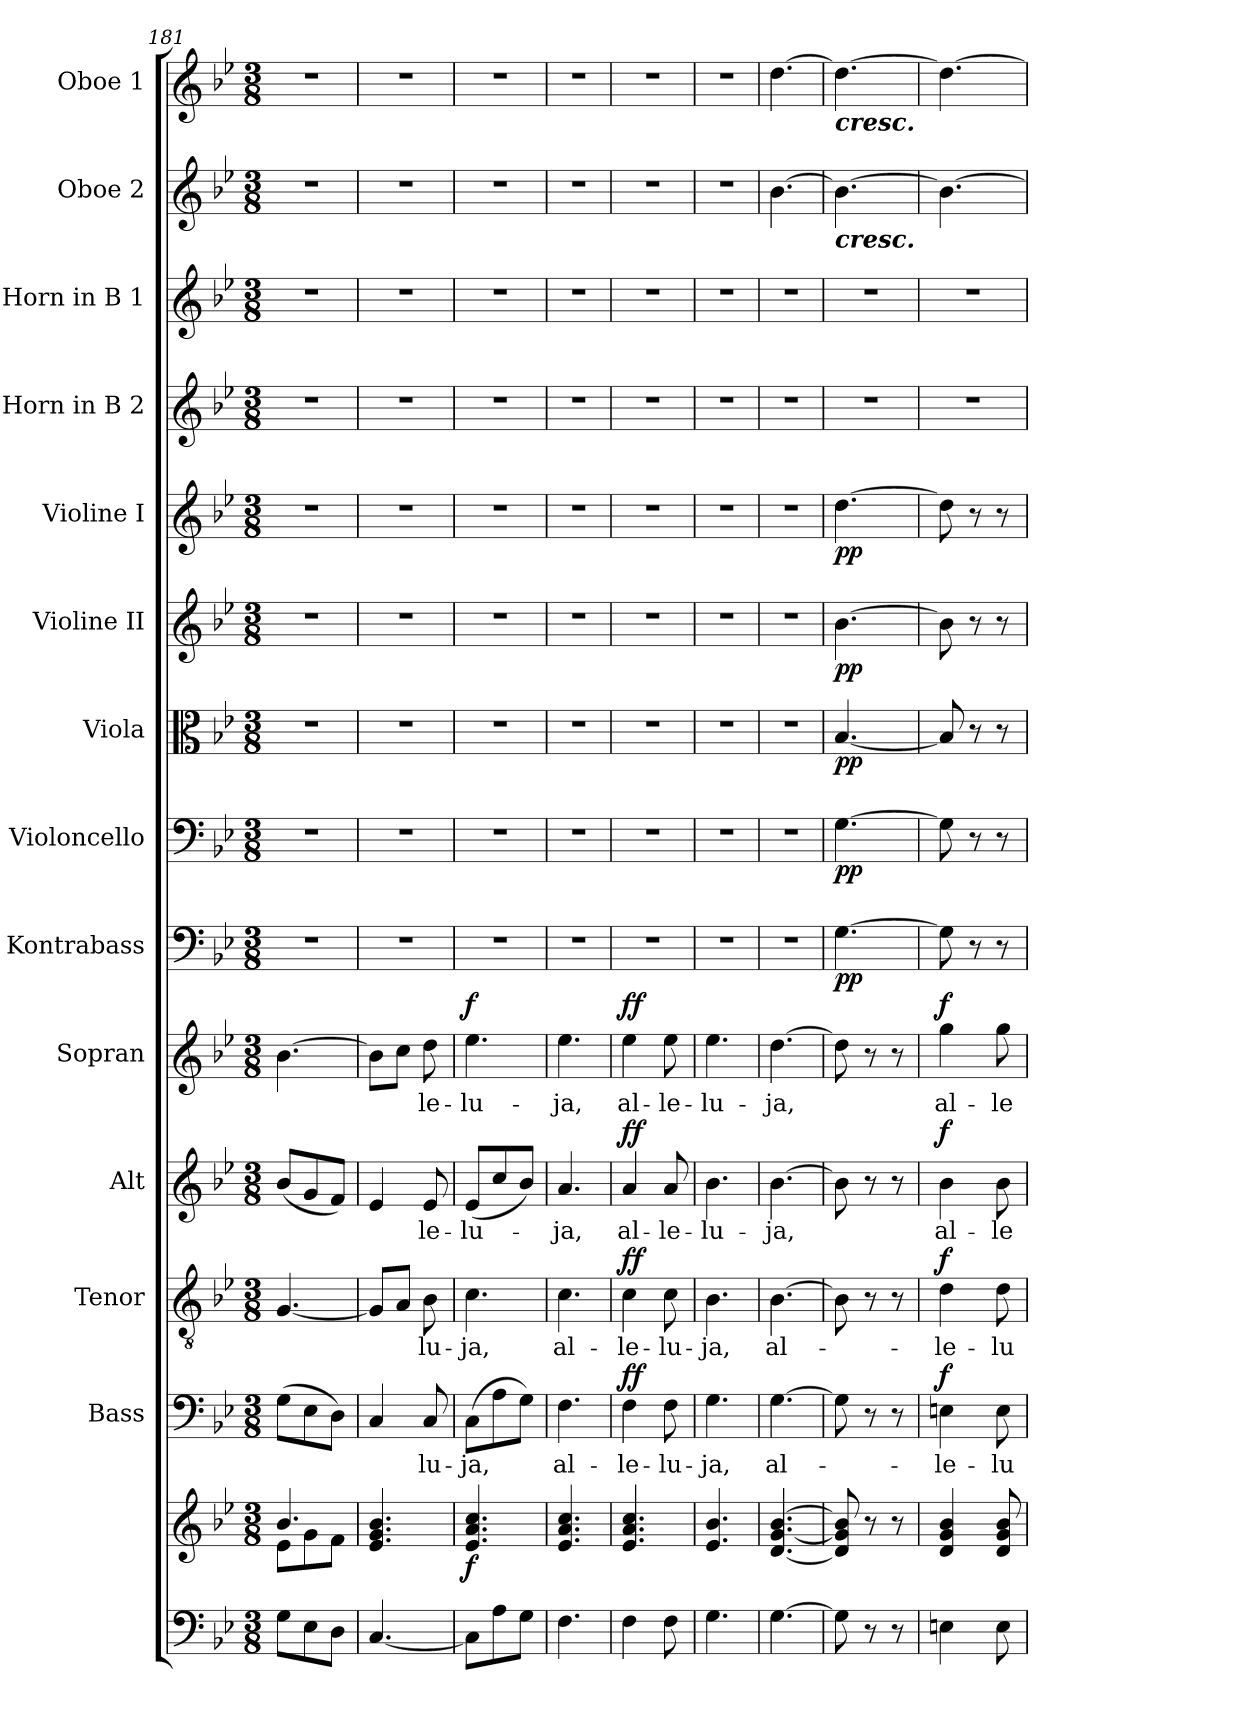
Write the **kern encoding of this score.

**kern	**kern	**dynam	**kern	**text	**dynam	**kern	**text	**dynam	**kern	**text	**dynam	**kern	**text	**dynam	**kern	**dynam	**kern	**dynam	**kern	**dynam	**kern	**dynam	**kern	**dynam	**kern	**kern	**kern	**kern
*part14	*part14	*part14	*part13	*part13	*part13	*part12	*part12	*part12	*part11	*part11	*part11	*part10	*part10	*part10	*part9	*part9	*part8	*part8	*part7	*part7	*part6	*part6	*part5	*part5	*part4	*part3	*part2	*part1
*staff15	*staff14	*staff14/15	*staff13	*staff13	*staff13	*staff12	*staff12	*staff12	*staff11	*staff11	*staff11	*staff10	*staff10	*staff10	*staff9	*staff9	*staff8	*staff8	*staff7	*staff7	*staff6	*staff6	*staff5	*staff5	*staff4	*staff3	*staff2	*staff1
*	*	*	*I"Bass	*	*	*I"Tenor	*	*	*I"Alt	*	*	*I"Sopran	*	*	*I"Kontrabass	*	*I"Violoncello	*	*I"Viola	*	*I"Violine II	*	*I"Violine I	*	*I"Horn in B 2	*I"Horn in B 1	*I"Oboe 2	*I"Oboe 1
*	*	*	*I'B.	*	*	*I'T.	*	*	*I'A.	*	*	*I'S.	*	*	*I'Kb.	*	*I'Vc.	*	*I'Vla.	*	*I'Vl. II	*	*I'Vl. I	*	*	*	*I'Ob. 2	*I'Ob. 1
*clefF4	*clefG2	*	*clefF4	*	*	*clefGv2	*	*	*clefG2	*	*	*clefG2	*	*	*clefF4	*	*clefF4	*	*clefC3	*	*clefG2	*	*clefG2	*	*clefG2	*clefG2	*clefG2	*clefG2
*	*	*	*	*	*	*	*	*	*	*	*	*	*	*	*ITrd7c12	*	*	*	*	*	*	*	*	*	*ITrd8c14	*ITrd8c14	*	*
*k[b-e-]	*k[b-e-]	*	*k[b-e-]	*	*	*k[b-e-]	*	*	*k[b-e-]	*	*	*k[b-e-]	*	*	*k[b-e-]	*	*k[b-e-]	*	*k[b-e-]	*	*k[b-e-]	*	*k[b-e-]	*	*k[b-e-]	*k[b-e-]	*k[b-e-]	*k[b-e-]
*B-:	*B-:	*	*B-:	*	*	*B-:	*	*	*B-:	*	*	*B-:	*	*	*B-:	*	*B-:	*	*B-:	*	*B-:	*	*B-:	*	*B-:	*B-:	*B-:	*B-:
*M3/8	*M3/8	*	*M3/8	*	*	*M3/8	*	*	*M3/8	*	*	*M3/8	*	*	*M3/8	*	*M3/8	*	*M3/8	*	*M3/8	*	*M3/8	*	*M3/8	*M3/8	*M3/8	*M3/8
=181	=181	=181	=181	=181	=181	=181	=181	=181	=181	=181	=181	=181	=181	=181	=181	=181	=181	=181	=181	=181	=181	=181	=181	=181	=181	=181	=181	=181
*	*^	*	*	*	*	*	*	*	*	*	*	*	*	*	*	*	*	*	*	*	*	*	*	*	*	*	*	*
8G\L	4.b-/	8e-\L	.	(>8G\L	.	.	[4.G/	.	.	(<8b-/L	.	.	[4.b-\	.	.	4.r	.	4.r	.	4.r	.	4.r	.	4.r	.	4.r	4.r	4.r	4.r
8E-\	.	8g\	.	8E-\	.	.	.	.	.	8g/	.	.	.	.	.	.	.	.	.	.	.	.	.	.	.	.	.	.	.
8D\J	.	8f\J	.	8D\J)	.	.	.	.	.	8f/J)	.	.	.	.	.	.	.	.	.	.	.	.	.	.	.	.	.	.	.
*	*v	*v	*	*	*	*	*	*	*	*	*	*	*	*	*	*	*	*	*	*	*	*	*	*	*	*	*	*	*
!!LO:PB:g=z
=182	=182	=182	=182	=182	=182	=182	=182	=182	=182	=182	=182	=182	=182	=182	=182	=182	=182	=182	=182	=182	=182	=182	=182	=182	=182	=182	=182	=182
[4.C/	4.e-/ 4.g/ 4.b-/	.	4C/	.	.	8G/L]	.	.	4e-/	.	.	8b-\L]	.	.	4.r	.	4.r	.	4.r	.	4.r	.	4.r	.	4.r	4.r	4.r	4.r
.	.	.	.	.	.	8A/J	.	.	.	.	.	8cc\J	.	.	.	.	.	.	.	.	.	.	.	.	.	.	.	.
!	!	!	!	!LO:LY:b	!	!	!LO:LY:b	!	!	!LO:LY:b	!	!	!LO:LY:b	!	!	!	!	!	!	!	!	!	!	!	!	!	!	!
.	.	.	8C/	-lu-	.	8B-\	-lu-	.	8e-/	-le-	.	8dd\	-le-	.	.	.	.	.	.	.	.	.	.	.	.	.	.	.
=183	=183	=183	=183	=183	=183	=183	=183	=183	=183	=183	=183	=183	=183	=183	=183	=183	=183	=183	=183	=183	=183	=183	=183	=183	=183	=183	=183	=183
!	!	!LO:DY:b	!	!LO:LY:b	!	!	!LO:LY:b	!	!	!LO:LY:b	!	!	!LO:LY:b	!LO:DY:a	!	!	!	!	!	!	!	!	!	!	!	!	!	!
8C\L]	4.e-/ 4.a/ 4.cc/	f	(>8C\L	-ja,	.	4.c\	-ja,	.	(<8e-/L	-lu-	.	4.ee-\	-lu-	f	4.r	.	4.r	.	4.r	.	4.r	.	4.r	.	4.r	4.r	4.r	4.r
8A\	.	.	8A\	.	.	.	.	.	8cc/	.	.	.	.	.	.	.	.	.	.	.	.	.	.	.	.	.	.	.
8G\J	.	.	8G\J)	.	.	.	.	.	8b-/J)	.	.	.	.	.	.	.	.	.	.	.	.	.	.	.	.	.	.	.
=184	=184	=184	=184	=184	=184	=184	=184	=184	=184	=184	=184	=184	=184	=184	=184	=184	=184	=184	=184	=184	=184	=184	=184	=184	=184	=184	=184	=184
!	!	!	!	!LO:LY:b	!	!	!LO:LY:b	!	!	!LO:LY:b	!	!	!LO:LY:b	!	!	!	!	!	!	!	!	!	!	!	!	!	!	!
4.F\	4.e-/ 4.a/ 4.cc/	.	4.F\	al-	.	4.c\	al-	.	4.a/	-ja,	.	4.ee-\	-ja,	.	4.r	.	4.r	.	4.r	.	4.r	.	4.r	.	4.r	4.r	4.r	4.r
=185	=185	=185	=185	=185	=185	=185	=185	=185	=185	=185	=185	=185	=185	=185	=185	=185	=185	=185	=185	=185	=185	=185	=185	=185	=185	=185	=185	=185
!	!	!	!	!LO:LY:b	!LO:DY:a	!	!LO:LY:b	!LO:DY:a	!	!LO:LY:b	!LO:DY:a	!	!LO:LY:b	!LO:DY:a	!	!	!	!	!	!	!	!	!	!	!	!	!	!
4F\	4.e-/ 4.a/ 4.cc/	.	4F\	-le-	ff	4c\	-le-	ff	4a/	al-	ff	4ee-\	al-	ff	4.r	.	4.r	.	4.r	.	4.r	.	4.r	.	4.r	4.r	4.r	4.r
!	!	!	!	!LO:LY:b	!	!	!LO:LY:b	!	!	!LO:LY:b	!	!	!LO:LY:b	!	!	!	!	!	!	!	!	!	!	!	!	!	!	!
8F\	.	.	8F\	-lu-	.	8c\	-lu-	.	8a/	-le-	.	8ee-\	-le-	.	.	.	.	.	.	.	.	.	.	.	.	.	.	.
=186	=186	=186	=186	=186	=186	=186	=186	=186	=186	=186	=186	=186	=186	=186	=186	=186	=186	=186	=186	=186	=186	=186	=186	=186	=186	=186	=186	=186
!	!	!	!	!LO:LY:b	!	!	!LO:LY:b	!	!	!LO:LY:b	!	!	!LO:LY:b	!	!	!	!	!	!	!	!	!	!	!	!	!	!	!
4.G\	4.e-/ 4.b-/	.	4.G\	-ja,	.	4.B-\	-ja,	.	4.b-\	-lu-	.	4.ee-\	-lu-	.	4.r	.	4.r	.	4.r	.	4.r	.	4.r	.	4.r	4.r	4.r	4.r
=187	=187	=187	=187	=187	=187	=187	=187	=187	=187	=187	=187	=187	=187	=187	=187	=187	=187	=187	=187	=187	=187	=187	=187	=187	=187	=187	=187	=187
!	!	!	!	!LO:LY:b	!	!	!LO:LY:b	!	!	!LO:LY:b	!	!	!LO:LY:b	!	!	!	!	!	!	!	!	!	!	!	!	!	!	!
[4.G\	[4.d/ [4.g/ [4.b-/	.	[4.G\	al-	.	[4.B-\	al-	.	[4.b-\	-ja,	.	[4.dd\	-ja,	.	4.r	.	4.r	.	4.r	.	4.r	.	4.r	.	4.r	4.r	[4.b-\	[4.dd\
=188	=188	=188	=188	=188	=188	=188	=188	=188	=188	=188	=188	=188	=188	=188	=188	=188	=188	=188	=188	=188	=188	=188	=188	=188	=188	=188	=188	=188
!	!	!	!	!	!	!	!	!	!	!	!	!	!	!	!	!	!	!	!	!	!	!	!	!	!	!	!	!LO:TX:b:Bi:t=cresc.
!	!	!	!	!	!	!	!	!	!	!	!	!	!	!	!	!	!	!	!	!	!	!	!	!	!	!	!LO:TX:b:Bi:t=cresc.	!
!	!	!	!	!	!	!	!	!	!	!	!	!	!	!	!	!LO:DY:b	!	!LO:DY:b	!	!LO:DY:b	!	!LO:DY:b	!	!LO:DY:b	!	!	!	!
8G\]	8d/] 8g/] 8b-/]	.	8G\]	.	.	8B-\]	.	.	8b-\]	.	.	8dd\]	.	.	[4.GG\	pp	[4.G\	pp	[4.B-/	pp	[4.b-\	pp	[4.dd\	pp	4.r	4.r	4.b-\_	4.dd\_
8r	8r	.	8r	.	.	8r	.	.	8r	.	.	8r	.	.	.	.	.	.	.	.	.	.	.	.	.	.	.	.
8r	8r	.	8r	.	.	8r	.	.	8r	.	.	8r	.	.	.	.	.	.	.	.	.	.	.	.	.	.	.	.
=189	=189	=189	=189	=189	=189	=189	=189	=189	=189	=189	=189	=189	=189	=189	=189	=189	=189	=189	=189	=189	=189	=189	=189	=189	=189	=189	=189	=189
!	!	!	!	!LO:LY:b	!LO:DY:a	!	!LO:LY:b	!LO:DY:a	!	!LO:LY:b	!LO:DY:a	!	!LO:LY:b	!LO:DY:a	!	!	!	!	!	!	!	!	!	!	!	!	!	!
4En\	4d/ 4g/ 4b-/	.	4En\	-le-	f	4d\	-le-	f	4b-\	al-	f	4gg\	al-	f	8GG\]	.	8G\]	.	8B-/]	.	8b-\]	.	8dd\]	.	4.r	4.r	4.b-\_	4.dd\_
.	.	.	.	.	.	.	.	.	.	.	.	.	.	.	8r	.	8r	.	8r	.	8r	.	8r	.	.	.	.	.
!	!	!	!	!LO:LY:b	!	!	!LO:LY:b	!	!	!LO:LY:b	!	!	!LO:LY:b	!	!	!	!	!	!	!	!	!	!	!	!	!	!	!
8E\	8d/ 8g/ 8b-/	.	8E\	-lu-	.	8d\	-lu-	.	8b-\	-le-	.	8gg\	-le-	.	8r	.	8r	.	8r	.	8r	.	8r	.	.	.	.	.
=	=	=	=	=	=	=	=	=	=	=	=	=	=	=	=	=	=	=	=	=	=	=	=	=	=	=	=	=
*-	*-	*-	*-	*-	*-	*-	*-	*-	*-	*-	*-	*-	*-	*-	*-	*-	*-	*-	*-	*-	*-	*-	*-	*-	*-	*-	*-	*-
